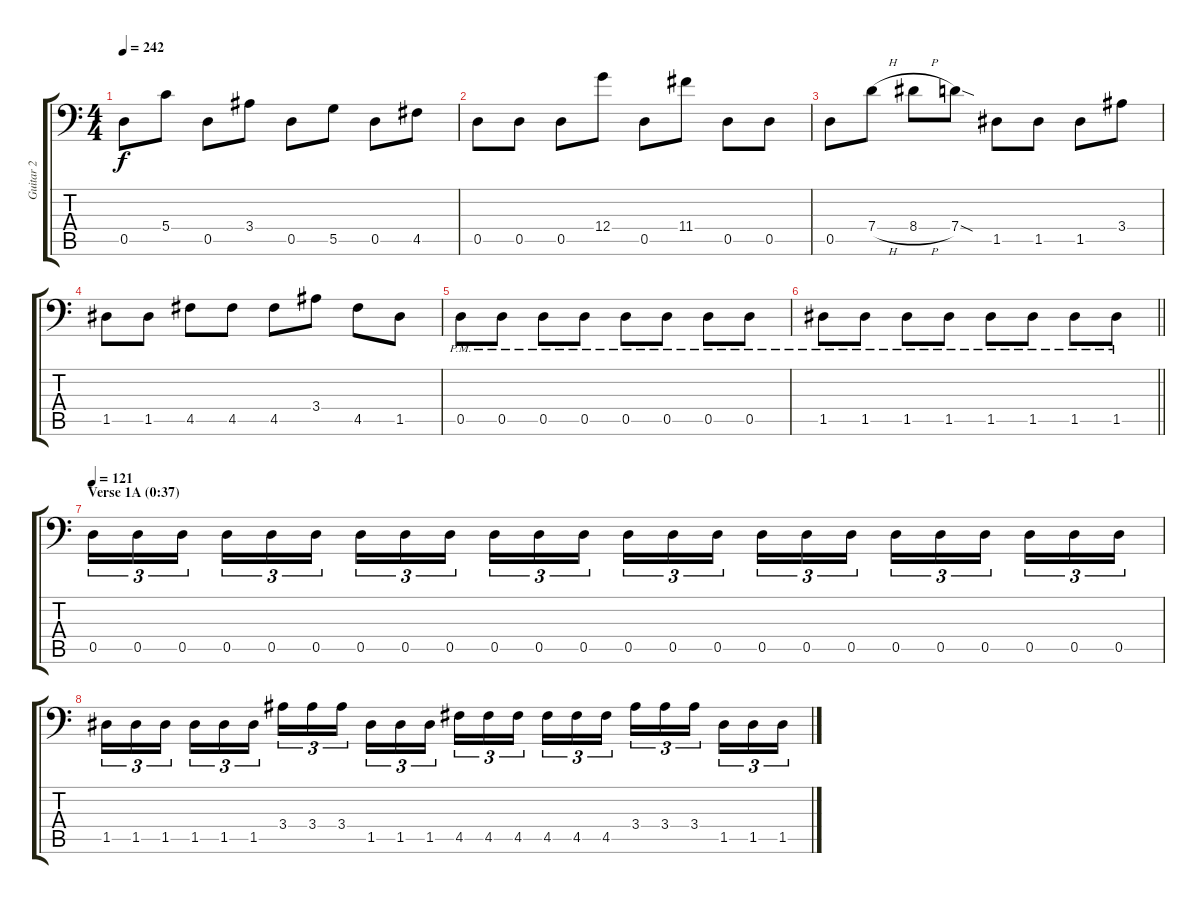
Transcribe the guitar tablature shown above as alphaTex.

\track ("Guitar 2" "Guitar 2") {instrument distortionguitar}
\staff {score tabs}
\tuning (A3 E3 C3 G2 D2 A1) {hide}
\ts (4 4)
\tempo 242
\clef f4
\ks c
0.5.8{dy f} 5.4.8 0.5.8 3.4.8 0.5.8 5.5.8 0.5.8 4.5.8 |
0.5.8 0.5.8 0.5.8 12.4.8 0.5.8 11.4.8 0.5.8 0.5.8 |
0.5.8 7.4{h}.8 8.4{h}.8 7.4{sod}.8 1.5.8 1.5.8 1.5.8 3.4.8 |
1.5.8 1.5.8 4.5.8 4.5.8 4.5.8 3.4.8 4.5.8 1.5.8 |
0.5{pm}.8 0.5{pm}.8 0.5{pm}.8 0.5{pm}.8 0.5{pm}.8 0.5{pm}.8 0.5{pm}.8 0.5{pm}.8 |
\barLineRight lightlight
1.5{pm}.8 1.5{pm}.8 1.5{pm}.8 1.5{pm}.8 1.5{pm}.8 1.5{pm}.8 1.5{pm}.8 1.5{pm}.8 |
\section ("" "Verse 1A (0:37)")
\tempo 121
0.5.16{tu (3 2)} 0.5.16{tu (3 2)} 0.5.16{tu (3 2) beam splitsecondary} 0.5.16{tu (3 2)} 0.5.16{tu (3 2)} 0.5.16{tu (3 2)} 0.5.16{tu (3 2)} 0.5.16{tu (3 2)} 0.5.16{tu (3 2) beam splitsecondary} 0.5.16{tu (3 2)} 0.5.16{tu (3 2)} 0.5.16{tu (3 2)} 0.5.16{tu (3 2)} 0.5.16{tu (3 2)} 0.5.16{tu (3 2) beam splitsecondary} 0.5.16{tu (3 2)} 0.5.16{tu (3 2)} 0.5.16{tu (3 2)} 0.5.16{tu (3 2)} 0.5.16{tu (3 2)} 0.5.16{tu (3 2) beam splitsecondary} 0.5.16{tu (3 2)} 0.5.16{tu (3 2)} 0.5.16{tu (3 2)} |
1.5.16{tu (3 2)} 1.5.16{tu (3 2)} 1.5.16{tu (3 2) beam splitsecondary} 1.5.16{tu (3 2)} 1.5.16{tu (3 2)} 1.5.16{tu (3 2)} 3.4.16{tu (3 2)} 3.4.16{tu (3 2)} 3.4.16{tu (3 2) beam splitsecondary} 1.5.16{tu (3 2)} 1.5.16{tu (3 2)} 1.5.16{tu (3 2)} 4.5.16{tu (3 2)} 4.5.16{tu (3 2)} 4.5.16{tu (3 2) beam splitsecondary} 4.5.16{tu (3 2)} 4.5.16{tu (3 2)} 4.5.16{tu (3 2)} 3.4.16{tu (3 2)} 3.4.16{tu (3 2)} 3.4.16{tu (3 2) beam splitsecondary} 1.5.16{tu (3 2)} 1.5.16{tu (3 2)} 1.5.16{tu (3 2)}
